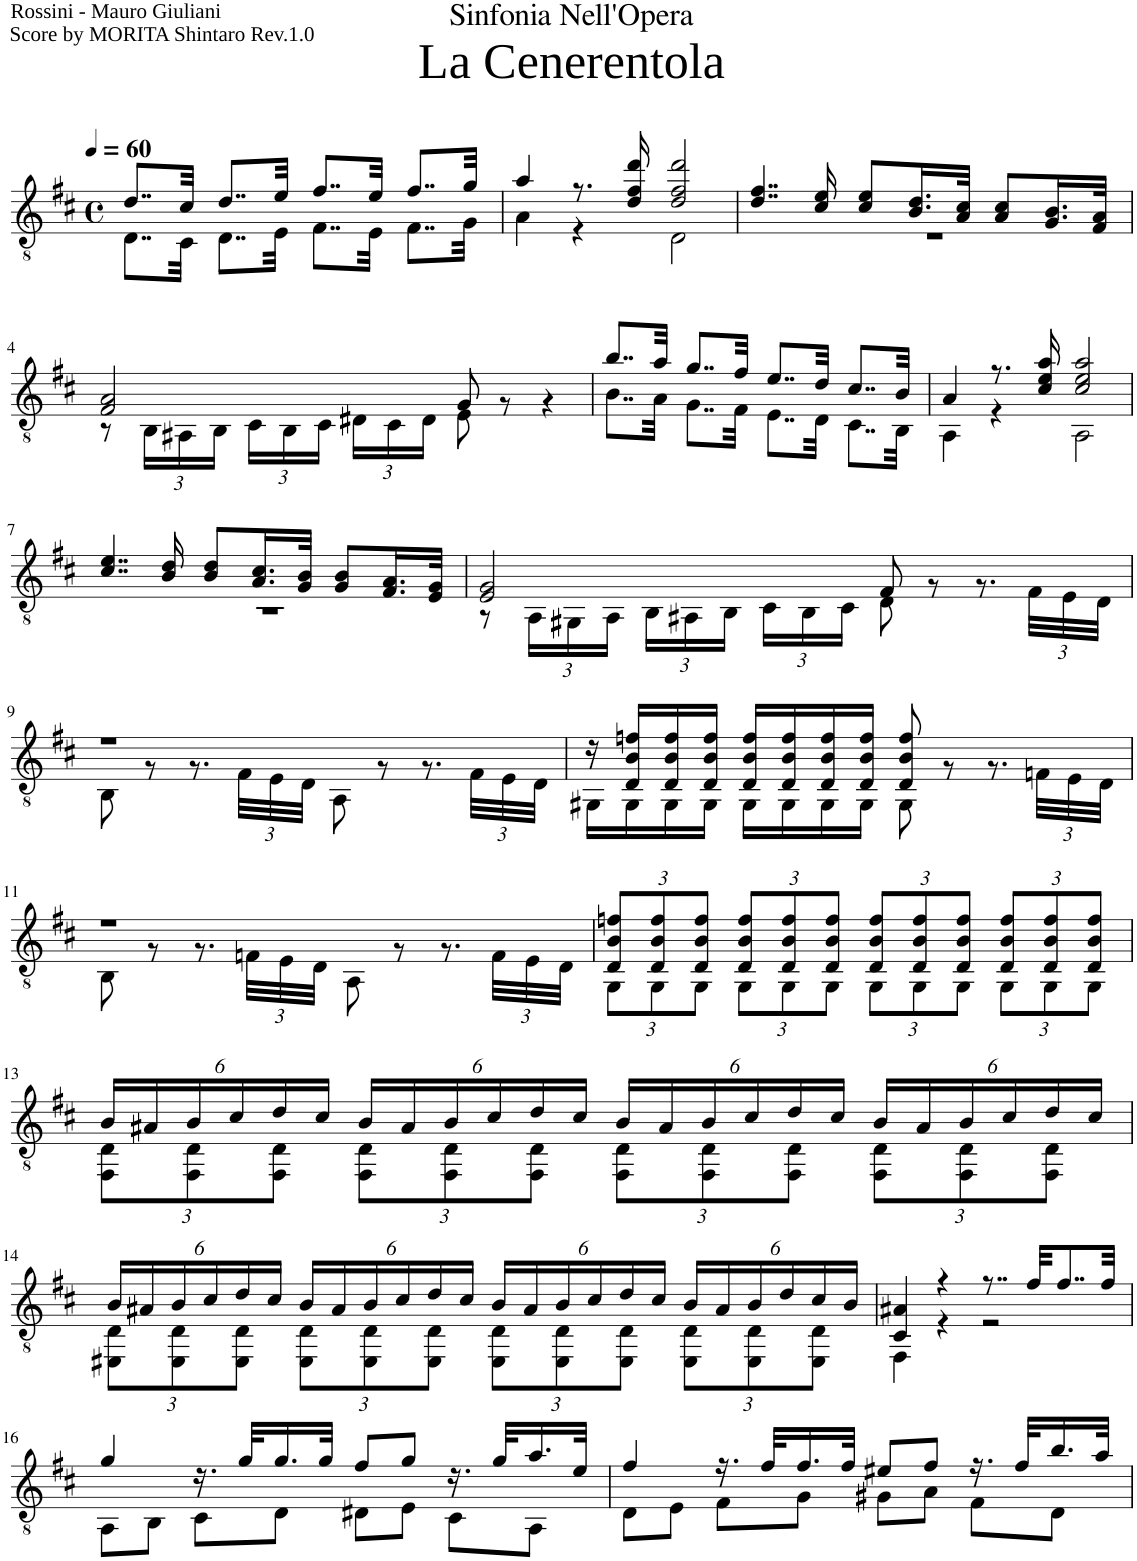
**kern
*part1
*staff1
*I"Guitar
*clefGv2
*k[f#c#]
*M4/4
*met(c)
*MM60
=1
*^
8..d/L	8..D\L
32c#/Jkk	32C#\Jkk
8..d/L	8..D\L
32e/Jkk	32E\Jkk
8..f#/L	8..F#\L
32e/Jkk	32E\Jkk
8..f#/L	8..F#\L
32g/Jkk	32G\Jkk
=2	=2
4a/	4A\
8.r	4r
16d/ 16f#/ 16dd/	.
2d/ 2f#/ 2dd/	2D\
=3	=3
4..d/ 4..f#/	1r
16c#/ 16e/	.
8c#/ 8e/L	.
16.B/ 16.d/L	.
32A/ 32c#/JJk	.
8A/ 8c#/L	.
16.G/ 16.B/L	.
32F#/ 32A/JJk	.
!!LO:LB:g=z	!!
=4	=4
2F#/ 2A/	8r
*	*Xbrackettup
.	24BB\LL
.	24AA#X\
.	24BB\JJ
.	24C#\LL
.	24BB\
.	24C#\JJ
.	24D#X\LL
.	24C#\
.	24D#\JJ
8G/	8E\
8ryy	8r
4ryy	4r
=5	=5
8..b/L	8..B\L
32a/Jkk	32A\Jkk
8..g/L	8..G\L
32f#/Jkk	32F#\Jkk
8..e/L	8..E\L
32d/Jkk	32D\Jkk
8..c#/L	8..C#\L
32B/Jkk	32BB\Jkk
=6	=6
4A/	4AA\
8.r	4r
16c#/ 16e/ 16a/	.
2c#/ 2e/ 2a/	2AA\
!!LO:LB:g=z	!!
=7	=7
4..c#/ 4..e/	1r
16B/ 16d/	.
8B/ 8d/L	.
16.A/ 16.c#/L	.
32G/ 32B/JJk	.
8G/ 8B/L	.
16.F#/ 16.A/L	.
32E/ 32G/JJk	.
=8	=8
2E/ 2G/	8r
.	24AA\LL
.	24GG#X\
.	24AA\JJ
.	24BB\LL
.	24AA#X\
.	24BB\JJ
.	24C#\LL
.	24BB\
.	24C#\JJ
8F#/	8D\
8ryy	8r
4ryy	8.r
.	48F#\LLL
.	48E\
.	48D\JJJ
!!LO:LB:g=z	!!
=9	=9
1r	8BB\
.	8r
.	8.r
.	48F#\LLL
.	48E\
.	48D\JJJ
.	8AA\
.	8r
.	8.r
.	48F#\LLL
.	48E\
.	48D\JJJ
=10	=10
16r	16GG#X\LL
16D/ 16B/ 16fn/LL	16GG#\
16D/ 16B/ 16f/	16GG#\
16D/ 16B/ 16f/JJ	16GG#\JJ
16D/ 16B/ 16f/LL	16GG#\LL
16D/ 16B/ 16f/	16GG#\
16D/ 16B/ 16f/	16GG#\
16D/ 16B/ 16f/JJ	16GG#\JJ
8D/ 8B/ 8f/	8GG#\
8ryy	8r
4ryy	8.r
.	48Fn\LLL
.	48E\
.	48D\JJJ
!!LO:LB:g=z	!!
=11	=11
1r	8BB\
.	8r
.	8.r
.	48Fn\LLL
.	48E\
.	48D\JJJ
.	8AA\
.	8r
.	8.r
.	48F\LLL
.	48E\
.	48D\JJJ
=12	=12
12D/ 12B/ 12fn/L	12GG\L
12D/ 12B/ 12f/	12GG\
12D/ 12B/ 12f/J	12GG\J
12D/ 12B/ 12f/L	12GG\L
12D/ 12B/ 12f/	12GG\
12D/ 12B/ 12f/J	12GG\J
12D/ 12B/ 12f/L	12GG\L
12D/ 12B/ 12f/	12GG\
12D/ 12B/ 12f/J	12GG\J
12D/ 12B/ 12f/L	12GG\L
12D/ 12B/ 12f/	12GG\
12D/ 12B/ 12f/J	12GG\J
!!LO:LB:g=z	!!
=13	=13
24B/LL	12FF#\ 12D\L
24A#X/	.
24B/	12FF#\ 12D\
24c#/	.
24d/	12FF#\ 12D\J
24c#/JJ	.
24B/LL	12FF#\ 12D\L
24A#/	.
24B/	12FF#\ 12D\
24c#/	.
24d/	12FF#\ 12D\J
24c#/JJ	.
24B/LL	12FF#\ 12D\L
24A#/	.
24B/	12FF#\ 12D\
24c#/	.
24d/	12FF#\ 12D\J
24c#/JJ	.
24B/LL	12FF#\ 12D\L
24A#/	.
24B/	12FF#\ 12D\
24c#/	.
24d/	12FF#\ 12D\J
24c#/JJ	.
!!LO:LB:g=z	!!
=14	=14
24B/LL	12EE#X\ 12D\L
24A#X/	.
24B/	12EE#\ 12D\
24c#/	.
24d/	12EE#\ 12D\J
24c#/JJ	.
24B/LL	12EE#\ 12D\L
24A#/	.
24B/	12EE#\ 12D\
24c#/	.
24d/	12EE#\ 12D\J
24c#/JJ	.
24B/LL	12EE#\ 12D\L
24A#/	.
24B/	12EE#\ 12D\
24c#/	.
24d/	12EE#\ 12D\J
24c#/JJ	.
24B/LL	12EE#\ 12D\L
24A#/	.
24B/	12EE#\ 12D\
24d/	.
24c#/	12EE#\ 12D\J
24B/JJ	.
=15	=15
4C#/ 4A#X/	4FF#\
4r	4r
8..r	2r
32f#/KKL	.
8..f#/	.
32f#/Jkk	.
!!LO:LB:g=z	!!
=16	=16
4g/	8AA\L
.	8BB\J
16.r	8C#\L
32g/KLL	.
16.g/	8D\J
32g/JJk	.
8f#/L	8D#X\L
8g/J	8E\J
16.r	8C#\L
32g/KLL	.
16.a/	8AA\J
32e/JJk	.
=17	=17
4f#/	8D\L
.	8E\J
16.r	8F#\L
32f#/KLL	.
16.f#/	8G\J
32f#/JJk	.
8e#X/L	8G#X\L
8f#/J	8A\J
16.r	8F#\L
32f#/KLL	.
16.b/	8D\J
32a/JJk	.
*v	*v
=
*-
